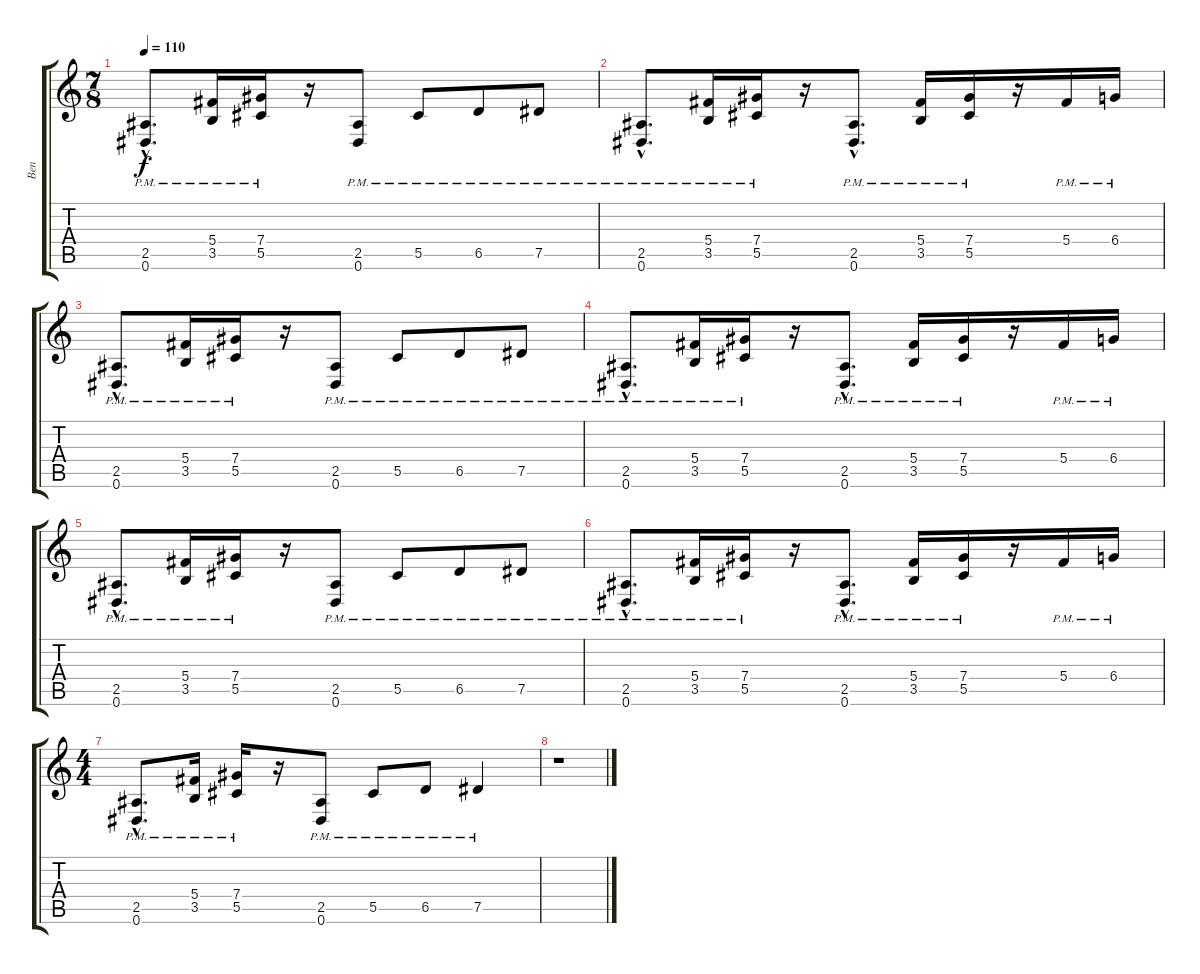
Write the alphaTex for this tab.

\track ("Ben" "Ben") {instrument overdrivenguitar}
\staff {score tabs}
\tuning (Eb4 Bb3 Gb3 Db3 Ab2 Eb2) {hide}
\ts (7 8)
\tempo 110
\clef g2
\ks c
(2.5{hac pm} 0.6{hac pm}).8{d dy f} (5.4{pm} 3.5{pm}).16 (7.4{pm} 5.5{pm}).16 r.16 (2.5{pm} 0.6{pm}).8 5.5{pm}.8 6.5{pm}.8 7.5{pm}.8 |
(2.5{hac pm} 0.6{hac pm}).8{d} (5.4{pm} 3.5{pm}).16 (7.4{pm} 5.5{pm}).16 r.16 (2.5{hac pm} 0.6{hac pm}).8{d} (5.4{pm} 3.5{pm}).16 (7.4{pm} 5.5{pm}).16 r.16 5.4{pm}.16 6.4{pm}.16 |
(2.5{hac pm} 0.6{hac pm}).8{d} (5.4{pm} 3.5{pm}).16 (7.4{pm} 5.5{pm}).16 r.16 (2.5{pm} 0.6{pm}).8 5.5{pm}.8 6.5{pm}.8 7.5{pm}.8 |
(2.5{hac pm} 0.6{hac pm}).8{d} (5.4{pm} 3.5{pm}).16 (7.4{pm} 5.5{pm}).16 r.16 (2.5{hac pm} 0.6{hac pm}).8{d} (5.4{pm} 3.5{pm}).16 (7.4{pm} 5.5{pm}).16 r.16 5.4{pm}.16 6.4{pm}.16 |
(2.5{hac pm} 0.6{hac pm}).8{d} (5.4{pm} 3.5{pm}).16 (7.4{pm} 5.5{pm}).16 r.16 (2.5{pm} 0.6{pm}).8 5.5{pm}.8 6.5{pm}.8 7.5{pm}.8 |
(2.5{hac pm} 0.6{hac pm}).8{d} (5.4{pm} 3.5{pm}).16 (7.4{pm} 5.5{pm}).16 r.16 (2.5{hac pm} 0.6{hac pm}).8{d} (5.4{pm} 3.5{pm}).16 (7.4{pm} 5.5{pm}).16 r.16 5.4{pm}.16 6.4{pm}.16 |
\ts (4 4)
(2.5{hac pm} 0.6{hac pm}).8{d} (5.4{pm} 3.5{pm}).16 (7.4{pm} 5.5{pm}).16 r.16 (2.5{pm} 0.6{pm}).8 5.5{pm}.8 6.5{pm}.8 7.5{pm}.4 |
r.1
